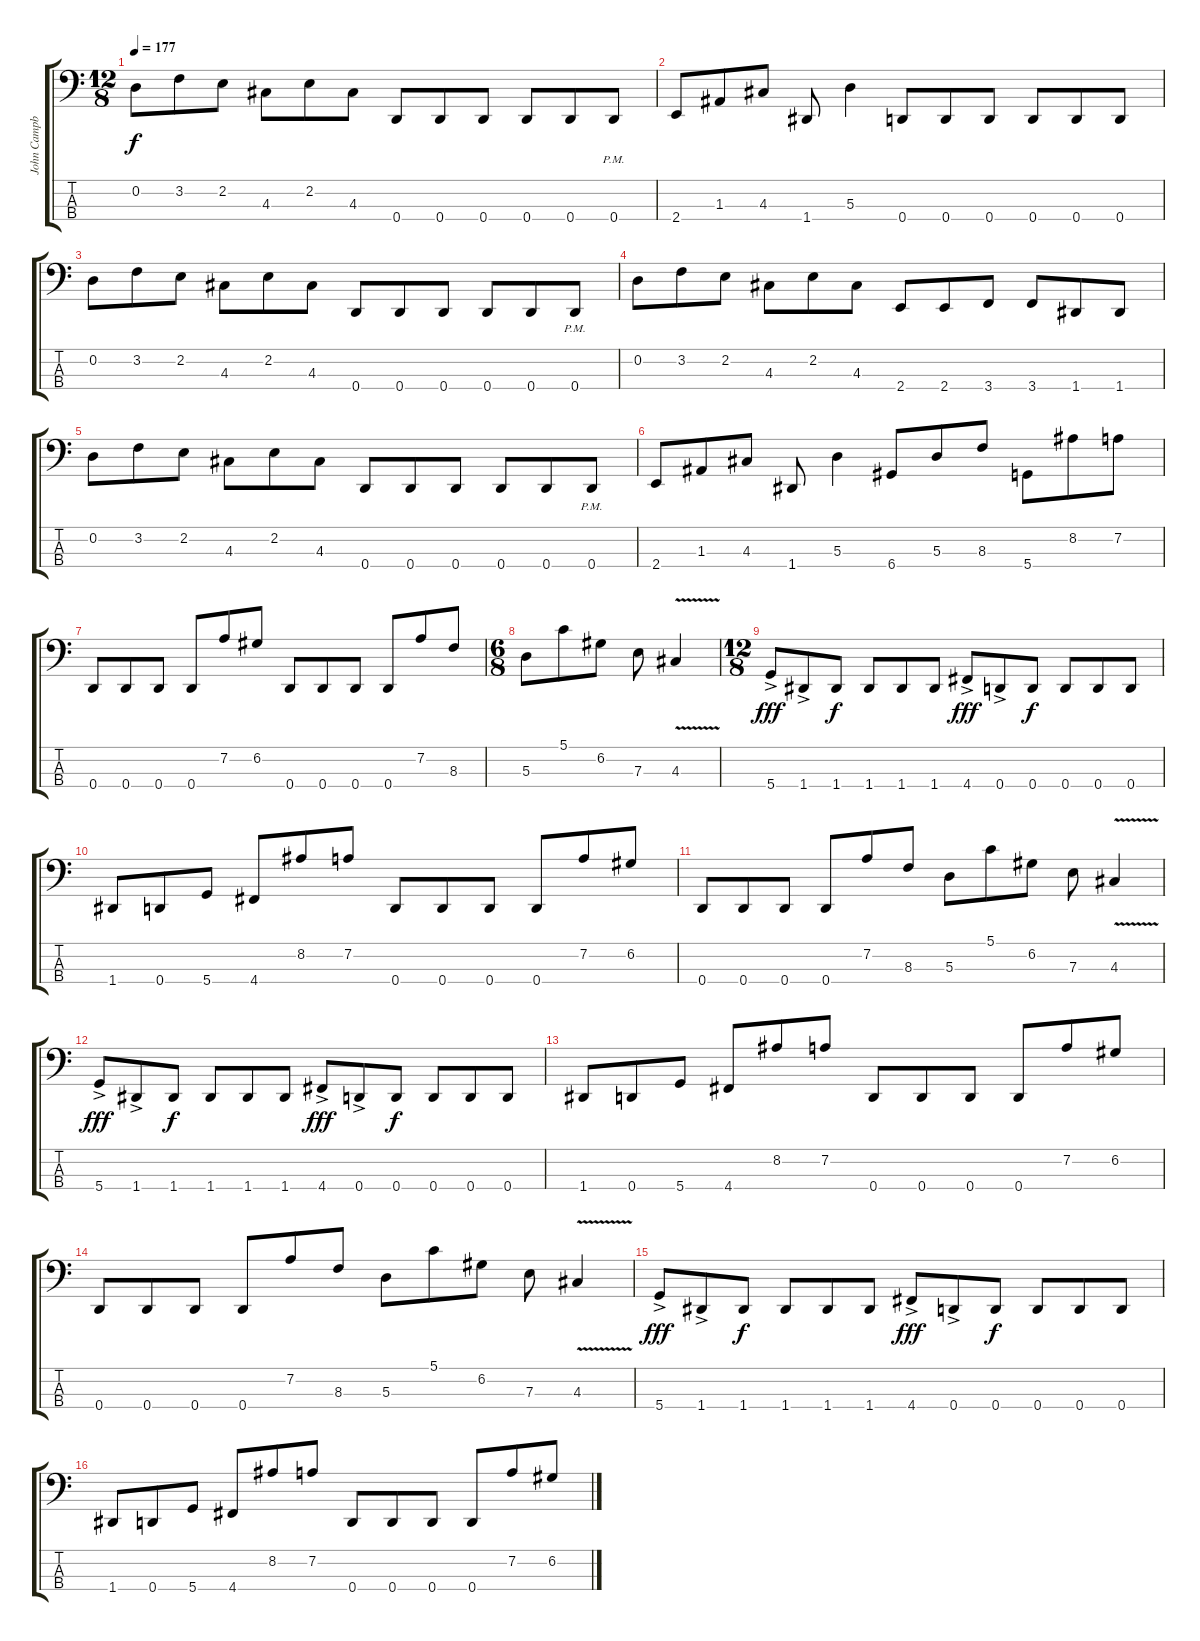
\track ("John Campbell" "John Campb") {instrument electricbasspick}
\staff {score tabs}
\tuning (G2 D2 A1 D1) {hide}
\ts (12 8)
\tempo 177
\clef f4
\ks c
0.2.8{dy f} 3.2.8 2.2.8 4.3.8 2.2.8 4.3.8 0.4.8 0.4.8 0.4.8 0.4.8 0.4.8 0.4{pm}.8 |
2.4.8 1.3.8 4.3.8 1.4.8 5.3.4 0.4.8 0.4.8 0.4.8 0.4.8 0.4.8 0.4.8 |
0.2.8 3.2.8 2.2.8 4.3.8 2.2.8 4.3.8 0.4.8 0.4.8 0.4.8 0.4.8 0.4.8 0.4{pm}.8 |
0.2.8 3.2.8 2.2.8 4.3.8 2.2.8 4.3.8 2.4.8 2.4.8 3.4.8 3.4.8 1.4.8 1.4.8 |
0.2.8 3.2.8 2.2.8 4.3.8 2.2.8 4.3.8 0.4.8 0.4.8 0.4.8 0.4.8 0.4.8 0.4{pm}.8 |
2.4.8 1.3.8 4.3.8 1.4.8 5.3.4 6.4.8 5.3.8 8.3.8 5.4.8 8.2.8 7.2.8 |
0.4.8 0.4.8 0.4.8 0.4.8 7.2.8 6.2.8 0.4.8 0.4.8 0.4.8 0.4.8 7.2.8 8.3.8 |
\ts (6 8)
5.3.8 5.1.8 6.2.8 7.3.8 4.3{v}.4 |
\ts (12 8)
5.4{ac}.8{dy fff} 1.4{ac}.8 1.4.8{dy f} 1.4.8 1.4.8 1.4.8 4.4{ac}.8{dy fff} 0.4{ac}.8 0.4.8{dy f} 0.4.8 0.4.8 0.4.8 |
1.4.8 0.4.8 5.4.8 4.4.8 8.2.8 7.2.8 0.4.8 0.4.8 0.4.8 0.4.8 7.2.8 6.2.8 |
0.4.8 0.4.8 0.4.8 0.4.8 7.2.8 8.3.8 5.3.8 5.1.8 6.2.8 7.3.8 4.3{v}.4 |
5.4{ac}.8{dy fff} 1.4{ac}.8 1.4.8{dy f} 1.4.8 1.4.8 1.4.8 4.4{ac}.8{dy fff} 0.4{ac}.8 0.4.8{dy f} 0.4.8 0.4.8 0.4.8 |
1.4.8 0.4.8 5.4.8 4.4.8 8.2.8 7.2.8 0.4.8 0.4.8 0.4.8 0.4.8 7.2.8 6.2.8 |
0.4.8 0.4.8 0.4.8 0.4.8 7.2.8 8.3.8 5.3.8 5.1.8 6.2.8 7.3.8 4.3{v}.4 |
5.4{ac}.8{dy fff} 1.4{ac}.8 1.4.8{dy f} 1.4.8 1.4.8 1.4.8 4.4{ac}.8{dy fff} 0.4{ac}.8 0.4.8{dy f} 0.4.8 0.4.8 0.4.8 |
1.4.8 0.4.8 5.4.8 4.4.8 8.2.8 7.2.8 0.4.8 0.4.8 0.4.8 0.4.8 7.2.8 6.2.8
